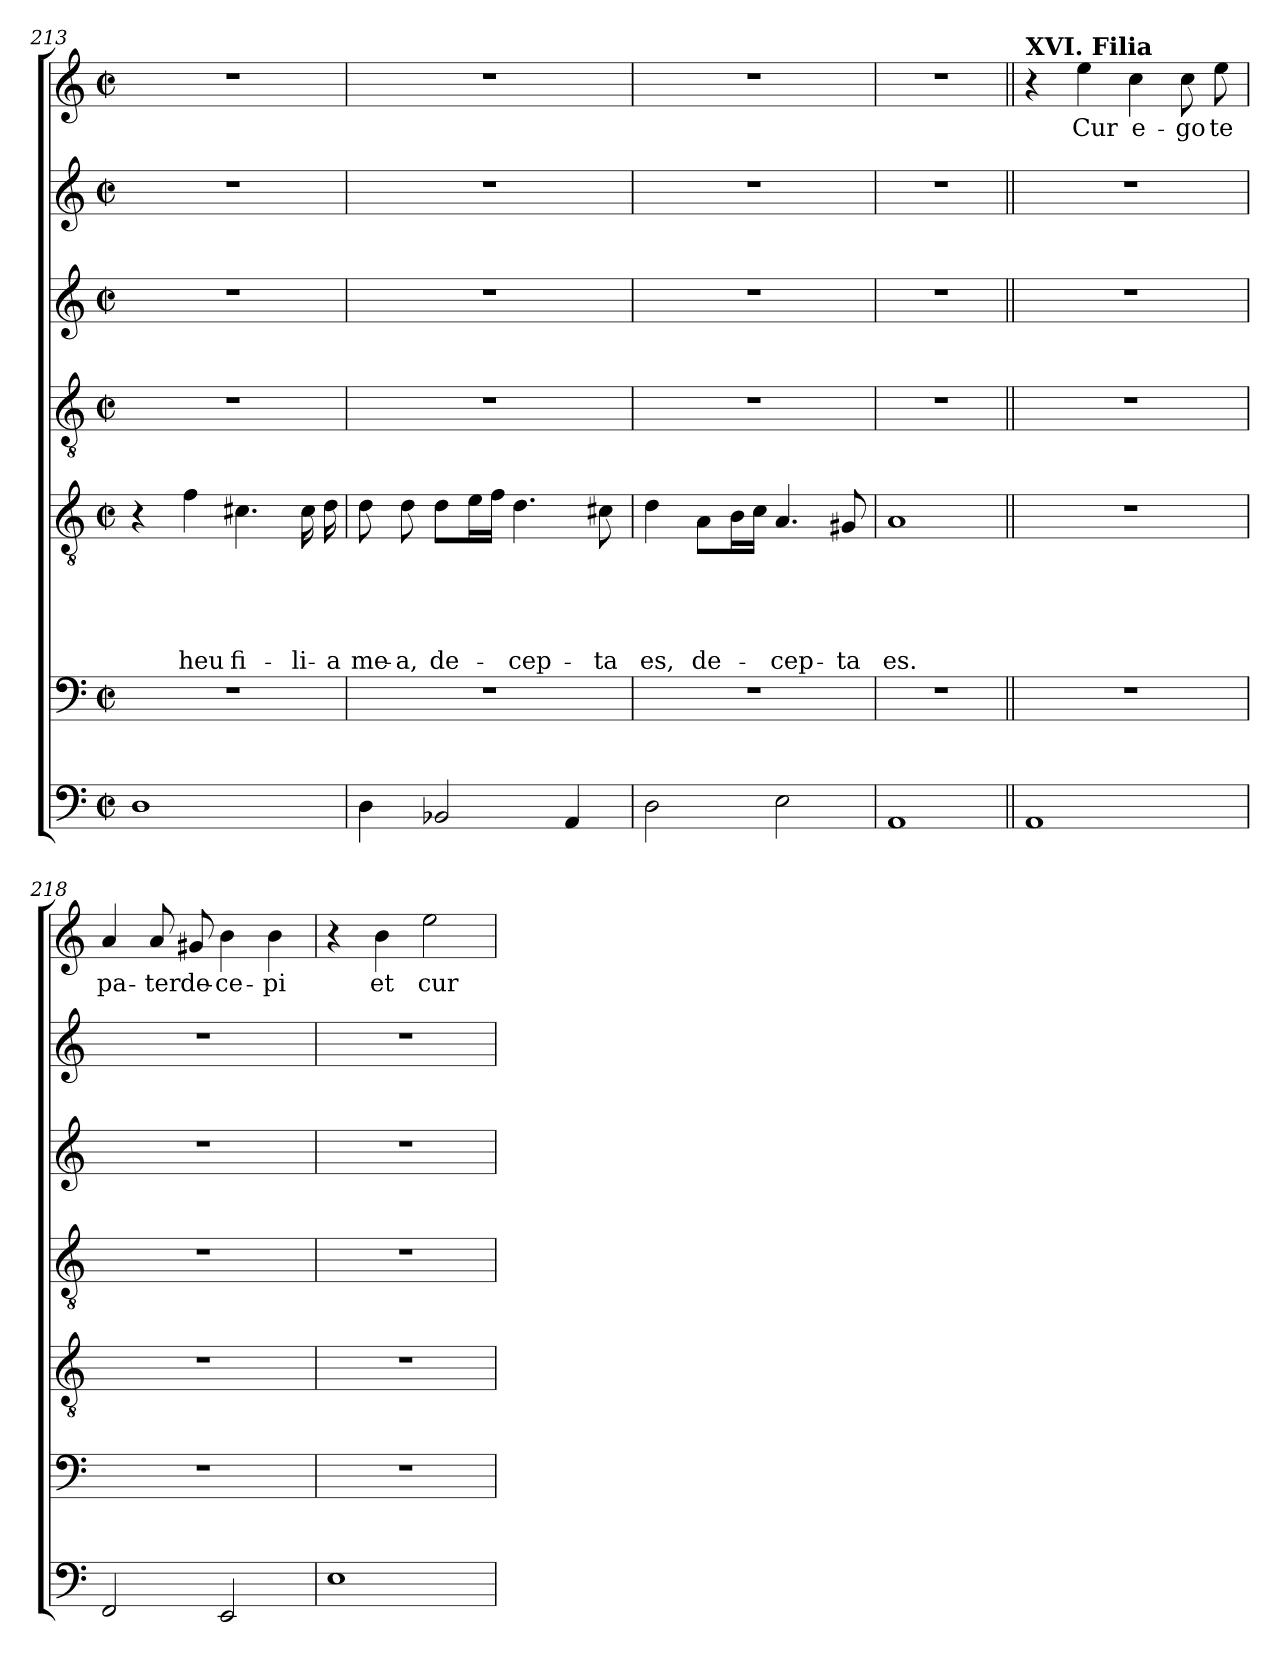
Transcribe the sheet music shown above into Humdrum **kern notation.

**kern	**kern	**kern	**text	**text	**text	**text	**text	**kern	**kern	**kern	**kern	**text
*part7	*part6	*part5	*part5	*part5	*part5	*part5	*part5	*part4	*part3	*part2	*part1	*part1
*staff7	*staff6	*staff5	*staff5	*staff5	*staff5	*staff5	*staff5	*staff4	*staff3	*staff2	*staff1	*staff1
*clefF4	*clefF4	*clefGv2	*	*	*	*	*	*clefGv2	*clefG2	*clefG2	*clefG2	*
*	*ITrd8c14	*	*	*	*	*	*	*	*	*	*	*
*k[]	*k[]	*k[]	*	*	*	*	*	*k[]	*k[]	*k[]	*k[]	*
*C:	*C:	*C:	*	*	*	*	*	*C:	*C:	*C:	*C:	*
*M2/2	*M2/2	*M2/2	*	*	*	*	*	*M2/2	*M2/2	*M2/2	*M2/2	*
*met(c|)	*met(c|)	*met(c|)	*	*	*	*	*	*met(c|)	*met(c|)	*met(c|)	*met(c|)	*
=213	=213	=213	=213	=213	=213	=213	=213	=213	=213	=213	=213	=213
1D	1r	4r	.	.	.	.	.	1r	1r	1r	1r	.
!	!	!	!	!	!	!	!LO:LY:b	!	!	!	!	!
.	.	4f\	.	.	.	.	heu	.	.	.	.	.
!	!	!	!	!	!	!	!LO:LY:b	!	!	!	!	!
.	.	4.c#X\	.	.	.	.	fi-	.	.	.	.	.
!	!	!	!	!	!	!	!LO:LY:b	!	!	!	!	!
.	.	16c#\	.	.	.	.	-li-	.	.	.	.	.
!	!	!	!	!	!	!	!LO:LY:b	!	!	!	!	!
.	.	16d\	.	.	.	.	-a	.	.	.	.	.
=214	=214	=214	=214	=214	=214	=214	=214	=214	=214	=214	=214	=214
!	!	!	!	!	!	!	!LO:LY:b	!	!	!	!	!
4D\	1r	8d\	.	.	.	.	me-	1r	1r	1r	1r	.
!	!	!	!	!	!	!	!LO:LY:b	!	!	!	!	!
.	.	8d\	.	.	.	.	-a,	.	.	.	.	.
!	!	!	!	!	!	!	!LO:LY:b	!	!	!	!	!
2BB-X/	.	8d\L	.	.	.	.	de-	.	.	.	.	.
.	.	16e\L	.	.	.	.	.	.	.	.	.	.
.	.	16f\JJ	.	.	.	.	.	.	.	.	.	.
!	!	!	!	!	!	!	!LO:LY:b	!	!	!	!	!
.	.	4.d\	.	.	.	.	-cep-	.	.	.	.	.
4AA/	.	.	.	.	.	.	.	.	.	.	.	.
!	!	!	!	!	!	!	!LO:LY:b	!	!	!	!	!
.	.	8c#X\	.	.	.	.	-ta	.	.	.	.	.
=215	=215	=215	=215	=215	=215	=215	=215	=215	=215	=215	=215	=215
!	!	!	!	!	!	!	!LO:LY:b	!	!	!	!	!
2D\	1r	4d\	.	.	.	.	es,	1r	1r	1r	1r	.
!	!	!	!	!	!	!	!LO:LY:b	!	!	!	!	!
.	.	8A\L	.	.	.	.	de-	.	.	.	.	.
.	.	16B\L	.	.	.	.	.	.	.	.	.	.
.	.	16c\JJ	.	.	.	.	.	.	.	.	.	.
!	!	!	!	!	!	!	!LO:LY:b	!	!	!	!	!
2E\	.	4.A/	.	.	.	.	-cep-	.	.	.	.	.
!	!	!	!	!	!	!	!LO:LY:b	!	!	!	!	!
.	.	8G#X/	.	.	.	.	-ta	.	.	.	.	.
=216	=216	=216	=216	=216	=216	=216	=216	=216	=216	=216	=216	=216
!	!	!	!	!	!	!	!LO:LY:b	!	!	!	!	!
1AA	1r	1A	.	.	.	.	es.	1r	1r	1r	1r	.
!!LO:LB:g=z
=217||	=217||	=217||	=217||	=217||	=217||	=217||	=217||	=217||	=217||	=217||	=217||	=217||
!	!	!	!	!	!	!	!	!	!	!	!LO:TX:a:B:t=XVI. Filia	!
1AA	1r	1r	.	.	.	.	.	1r	1r	1r	4r	.
!	!	!	!	!	!	!	!	!	!	!	!	!LO:LY:b
.	.	.	.	.	.	.	.	.	.	.	4ee\	Cur
!	!	!	!	!	!	!	!	!	!	!	!	!LO:LY:b
.	.	.	.	.	.	.	.	.	.	.	4cc\	e-
!	!	!	!	!	!	!	!	!	!	!	!	!LO:LY:b
.	.	.	.	.	.	.	.	.	.	.	8cc\	-go
!	!	!	!	!	!	!	!	!	!	!	!	!LO:LY:b
.	.	.	.	.	.	.	.	.	.	.	8ee\	te
=218	=218	=218	=218	=218	=218	=218	=218	=218	=218	=218	=218	=218
!	!	!	!	!	!	!	!	!	!	!	!	!LO:LY:b
2FF/	1r	1r	.	.	.	.	.	1r	1r	1r	4a/	pa-
!	!	!	!	!	!	!	!	!	!	!	!	!LO:LY:b
.	.	.	.	.	.	.	.	.	.	.	8a/	-ter
!	!	!	!	!	!	!	!	!	!	!	!	!LO:LY:b
.	.	.	.	.	.	.	.	.	.	.	8g#X/	de-
!	!	!	!	!	!	!	!	!	!	!	!	!LO:LY:b
2EE/	.	.	.	.	.	.	.	.	.	.	4b\	-ce-
!	!	!	!	!	!	!	!	!	!	!	!	!LO:LY:b
.	.	.	.	.	.	.	.	.	.	.	4b\	-pi
=219	=219	=219	=219	=219	=219	=219	=219	=219	=219	=219	=219	=219
1E	1r	1r	.	.	.	.	.	1r	1r	1r	4r	.
!	!	!	!	!	!	!	!	!	!	!	!	!LO:LY:b
.	.	.	.	.	.	.	.	.	.	.	4b\	et
!	!	!	!	!	!	!	!	!	!	!	!	!LO:LY:b
.	.	.	.	.	.	.	.	.	.	.	2ee\	cur
=	=	=	=	=	=	=	=	=	=	=	=	=
*-	*-	*-	*-	*-	*-	*-	*-	*-	*-	*-	*-	*-
